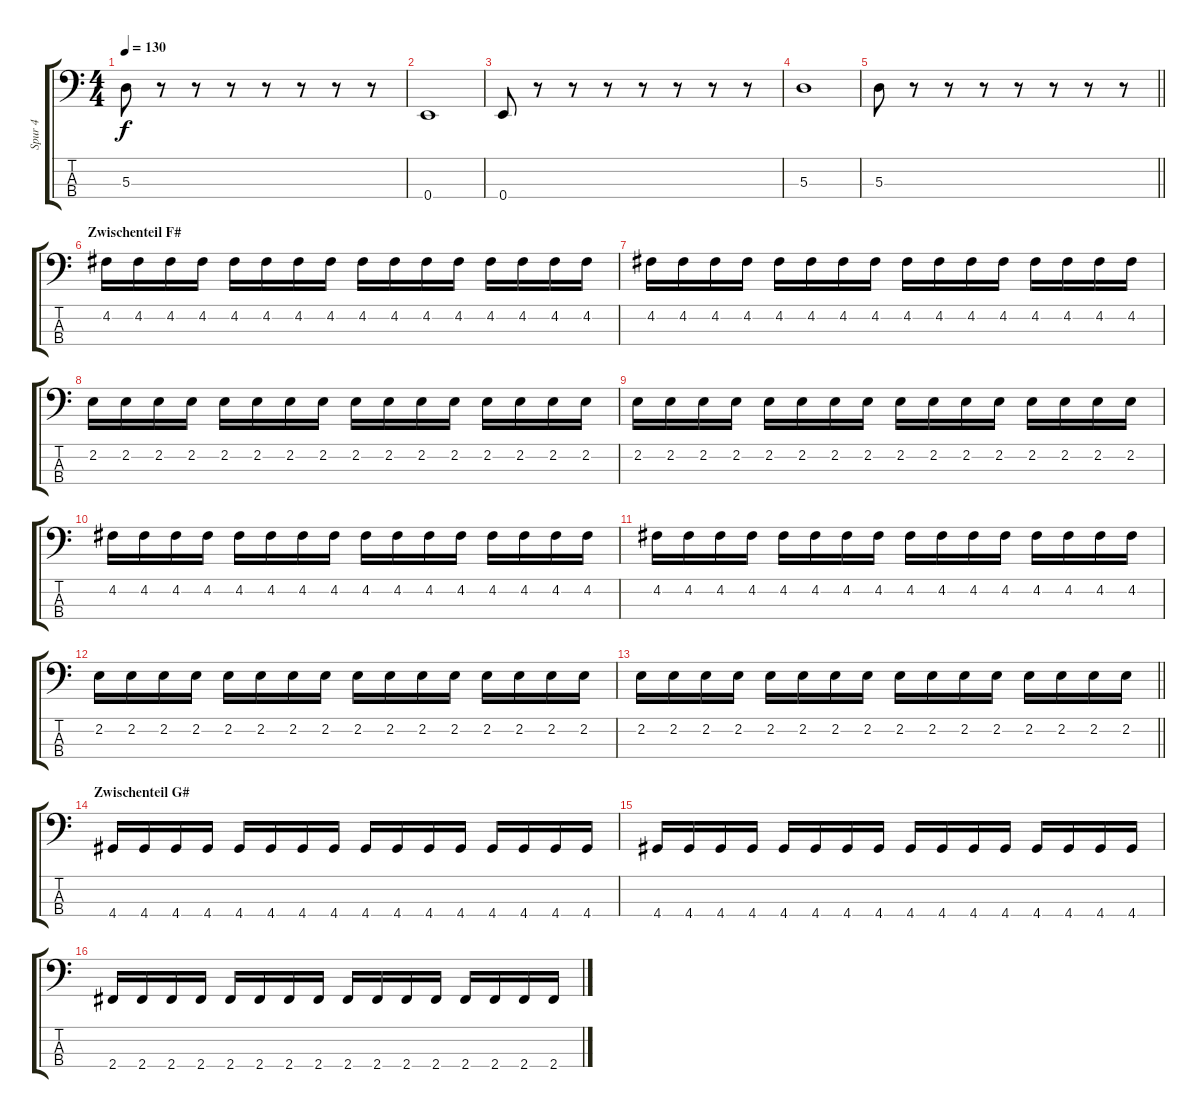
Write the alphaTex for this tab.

\track ("Spur 4" "Spur 4") {instrument electricbassfinger}
\staff {score tabs}
\tuning (G2 D2 A1 E1) {hide}
\ts (4 4)
\tempo 130
\clef f4
\ks c
5.3.8{dy f} r.8 r.8 r.8 r.8 r.8 r.8 r.8 |
0.4.1 |
0.4.8 r.8 r.8 r.8 r.8 r.8 r.8 r.8 |
5.3.1 |
\barLineRight lightlight
5.3.8 r.8 r.8 r.8 r.8 r.8 r.8 r.8 |
\section ("" "Zwischenteil F#")
4.2.16 4.2.16 4.2.16 4.2.16 4.2.16 4.2.16 4.2.16 4.2.16 4.2.16 4.2.16 4.2.16 4.2.16 4.2.16 4.2.16 4.2.16 4.2.16 |
4.2.16 4.2.16 4.2.16 4.2.16 4.2.16 4.2.16 4.2.16 4.2.16 4.2.16 4.2.16 4.2.16 4.2.16 4.2.16 4.2.16 4.2.16 4.2.16 |
2.2.16 2.2.16 2.2.16 2.2.16 2.2.16 2.2.16 2.2.16 2.2.16 2.2.16 2.2.16 2.2.16 2.2.16 2.2.16 2.2.16 2.2.16 2.2.16 |
2.2.16 2.2.16 2.2.16 2.2.16 2.2.16 2.2.16 2.2.16 2.2.16 2.2.16 2.2.16 2.2.16 2.2.16 2.2.16 2.2.16 2.2.16 2.2.16 |
4.2.16 4.2.16 4.2.16 4.2.16 4.2.16 4.2.16 4.2.16 4.2.16 4.2.16 4.2.16 4.2.16 4.2.16 4.2.16 4.2.16 4.2.16 4.2.16 |
4.2.16 4.2.16 4.2.16 4.2.16 4.2.16 4.2.16 4.2.16 4.2.16 4.2.16 4.2.16 4.2.16 4.2.16 4.2.16 4.2.16 4.2.16 4.2.16 |
2.2.16 2.2.16 2.2.16 2.2.16 2.2.16 2.2.16 2.2.16 2.2.16 2.2.16 2.2.16 2.2.16 2.2.16 2.2.16 2.2.16 2.2.16 2.2.16 |
\barLineRight lightlight
2.2.16 2.2.16 2.2.16 2.2.16 2.2.16 2.2.16 2.2.16 2.2.16 2.2.16 2.2.16 2.2.16 2.2.16 2.2.16 2.2.16 2.2.16 2.2.16 |
\section ("" "Zwischenteil G#")
4.4.16 4.4.16 4.4.16 4.4.16 4.4.16 4.4.16 4.4.16 4.4.16 4.4.16 4.4.16 4.4.16 4.4.16 4.4.16 4.4.16 4.4.16 4.4.16 |
4.4.16 4.4.16 4.4.16 4.4.16 4.4.16 4.4.16 4.4.16 4.4.16 4.4.16 4.4.16 4.4.16 4.4.16 4.4.16 4.4.16 4.4.16 4.4.16 |
2.4.16 2.4.16 2.4.16 2.4.16 2.4.16 2.4.16 2.4.16 2.4.16 2.4.16 2.4.16 2.4.16 2.4.16 2.4.16 2.4.16 2.4.16 2.4.16
